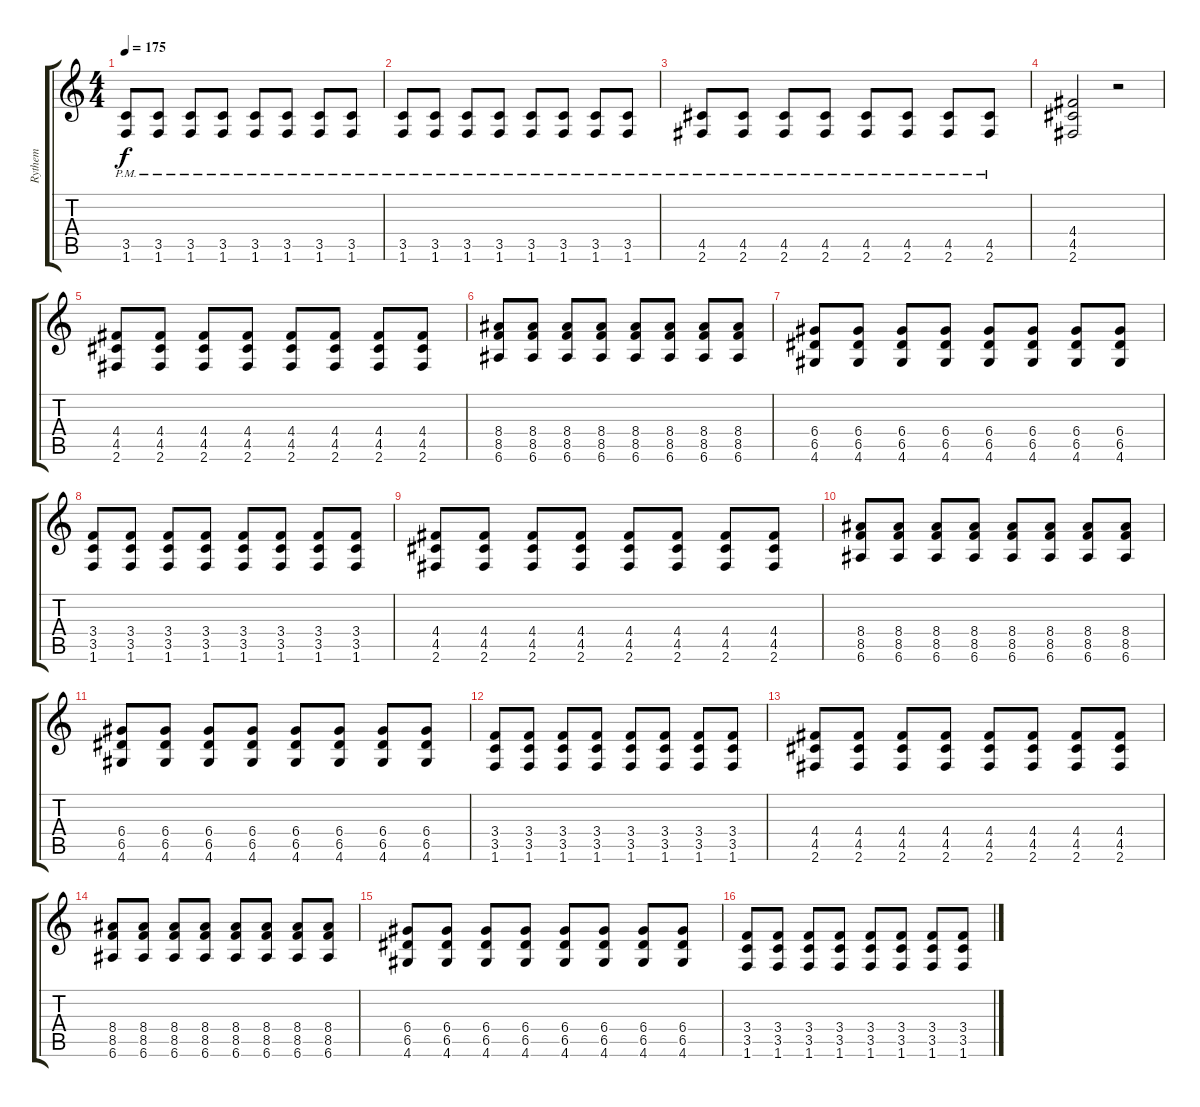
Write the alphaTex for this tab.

\track ("Rythem" "Rythem") {instrument distortionguitar}
\staff {score tabs}
\tuning (E4 B3 G3 D3 A2 E2) {hide}
\ts (4 4)
\tempo 175
\clef g2
\ks c
(3.5 1.6{pm}).8{dy f} (3.5 1.6{pm}).8 (3.5 1.6{pm}).8 (3.5 1.6{pm}).8 (3.5 1.6{pm}).8 (3.5 1.6{pm}).8 (3.5 1.6{pm}).8 (3.5 1.6{pm}).8 |
(3.5 1.6{pm}).8 (3.5 1.6{pm}).8 (3.5 1.6{pm}).8 (3.5 1.6{pm}).8 (3.5 1.6{pm}).8 (3.5 1.6{pm}).8 (3.5 1.6{pm}).8 (3.5 1.6{pm}).8 |
(4.5 2.6{pm}).8 (4.5 2.6{pm}).8 (4.5 2.6{pm}).8 (4.5 2.6{pm}).8 (4.5 2.6{pm}).8 (4.5 2.6{pm}).8 (4.5 2.6{pm}).8 (4.5 2.6{pm}).8 |
(4.4 4.5 2.6).2 r.2 |
(4.4 4.5 2.6).8 (4.4 4.5 2.6).8 (4.4 4.5 2.6).8 (4.4 4.5 2.6).8 (4.4 4.5 2.6).8 (4.4 4.5 2.6).8 (4.4 4.5 2.6).8 (4.4 4.5 2.6).8 |
(8.4 8.5 6.6).8 (8.4 8.5 6.6).8 (8.4 8.5 6.6).8 (8.4 8.5 6.6).8 (8.4 8.5 6.6).8 (8.4 8.5 6.6).8 (8.4 8.5 6.6).8 (8.4 8.5 6.6).8 |
(6.4 6.5 4.6).8 (6.4 6.5 4.6).8 (6.4 6.5 4.6).8 (6.4 6.5 4.6).8 (6.4 6.5 4.6).8 (6.4 6.5 4.6).8 (6.4 6.5 4.6).8 (6.4 6.5 4.6).8 |
(3.4 3.5 1.6).8 (3.4 3.5 1.6).8 (3.4 3.5 1.6).8 (3.4 3.5 1.6).8 (3.4 3.5 1.6).8 (3.4 3.5 1.6).8 (3.4 3.5 1.6).8 (3.4 3.5 1.6).8 |
(4.4 4.5 2.6).8 (4.4 4.5 2.6).8 (4.4 4.5 2.6).8 (4.4 4.5 2.6).8 (4.4 4.5 2.6).8 (4.4 4.5 2.6).8 (4.4 4.5 2.6).8 (4.4 4.5 2.6).8 |
(8.4 8.5 6.6).8 (8.4 8.5 6.6).8 (8.4 8.5 6.6).8 (8.4 8.5 6.6).8 (8.4 8.5 6.6).8 (8.4 8.5 6.6).8 (8.4 8.5 6.6).8 (8.4 8.5 6.6).8 |
(6.4 6.5 4.6).8 (6.4 6.5 4.6).8 (6.4 6.5 4.6).8 (6.4 6.5 4.6).8 (6.4 6.5 4.6).8 (6.4 6.5 4.6).8 (6.4 6.5 4.6).8 (6.4 6.5 4.6).8 |
(3.4 3.5 1.6).8 (3.4 3.5 1.6).8 (3.4 3.5 1.6).8 (3.4 3.5 1.6).8 (3.4 3.5 1.6).8 (3.4 3.5 1.6).8 (3.4 3.5 1.6).8 (3.4 3.5 1.6).8 |
(4.4 4.5 2.6).8 (4.4 4.5 2.6).8 (4.4 4.5 2.6).8 (4.4 4.5 2.6).8 (4.4 4.5 2.6).8 (4.4 4.5 2.6).8 (4.4 4.5 2.6).8 (4.4 4.5 2.6).8 |
(8.4 8.5 6.6).8 (8.4 8.5 6.6).8 (8.4 8.5 6.6).8 (8.4 8.5 6.6).8 (8.4 8.5 6.6).8 (8.4 8.5 6.6).8 (8.4 8.5 6.6).8 (8.4 8.5 6.6).8 |
(6.4 6.5 4.6).8 (6.4 6.5 4.6).8 (6.4 6.5 4.6).8 (6.4 6.5 4.6).8 (6.4 6.5 4.6).8 (6.4 6.5 4.6).8 (6.4 6.5 4.6).8 (6.4 6.5 4.6).8 |
(3.4 3.5 1.6).8 (3.4 3.5 1.6).8 (3.4 3.5 1.6).8 (3.4 3.5 1.6).8 (3.4 3.5 1.6).8 (3.4 3.5 1.6).8 (3.4 3.5 1.6).8 (3.4 3.5 1.6).8
